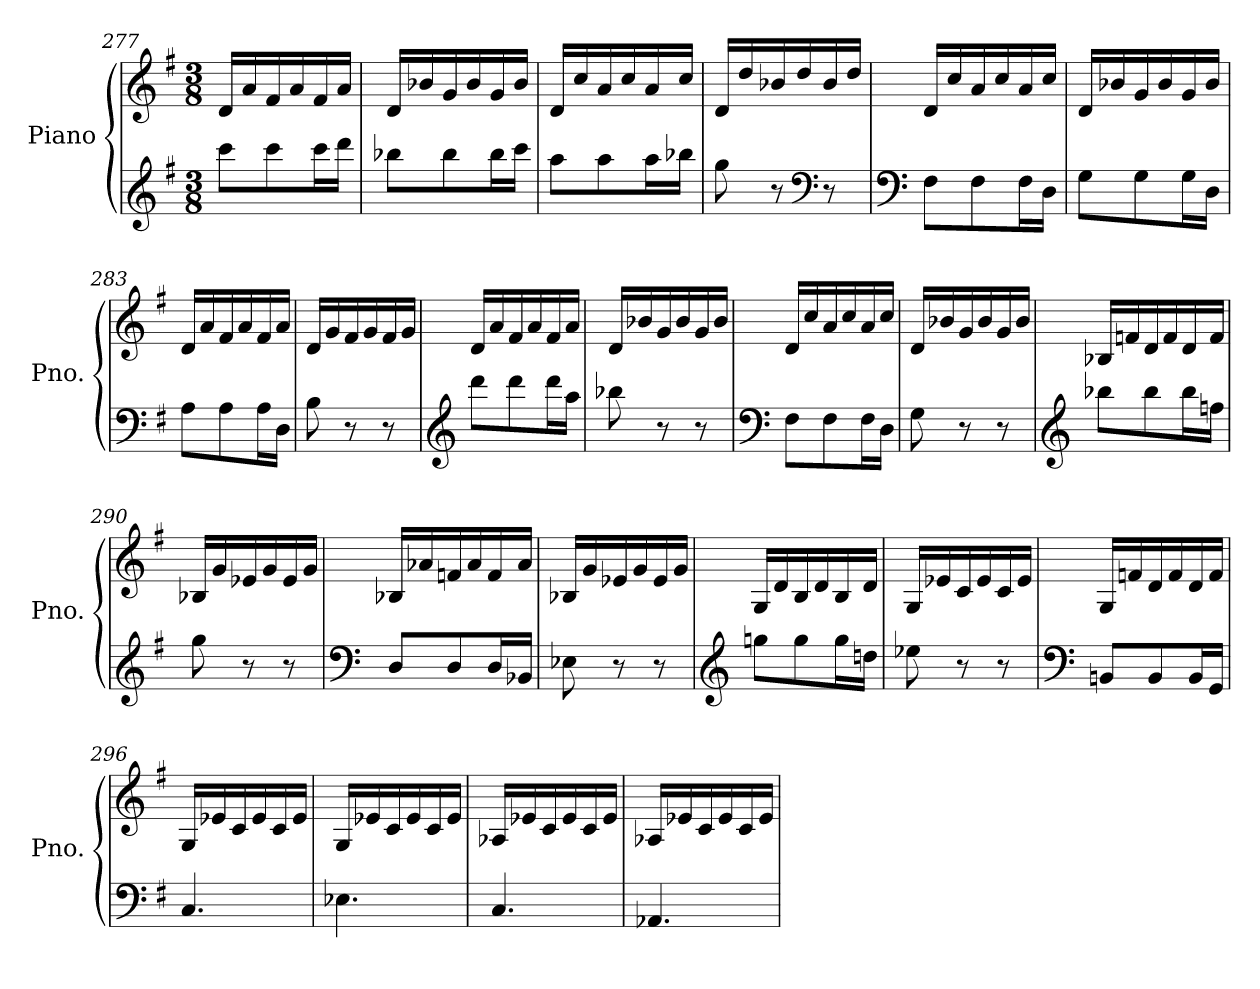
**kern	**kern
*part1	*part1
*staff2	*staff1
*I"Piano	*
*I'Pno.	*
*clefG2	*clefG2
*k[f#]	*k[f#]
*G:	*G:
*M3/8	*M3/8
=277	=277
8ccc\L	16d/LL
.	16a/
8ccc\	16f#/
.	16a/
16ccc\L	16f#/
16ddd\JJ	16a/JJ
=278	=278
8bb-X\L	16d/LL
.	16b-X/
8bb-\	16g/
.	16b-/
16bb-\L	16g/
16ccc\JJ	16b-/JJ
=279	=279
8aa\L	16d/LL
.	16cc/
8aa\	16a/
.	16cc/
16aa\L	16a/
16bb-X\JJ	16cc/JJ
=280	=280
8gg\	16d/LL
.	16dd/
8r	16b-X/
.	16dd/
*clefF4	*
8r	16b-/
.	16dd/JJ
=281	=281
*clefF4	*
8F#\L	16d/LL
.	16cc/
8F#\	16a/
.	16cc/
16F#\L	16a/
16D\JJ	16cc/JJ
=282	=282
8G\L	16d/LL
.	16b-X/
8G\	16g/
.	16b-/
16G\L	16g/
16D\JJ	16b-/JJ
=283	=283
8A\L	16d/LL
.	16a/
8A\	16f#/
.	16a/
16A\L	16f#/
16D\JJ	16a/JJ
=284	=284
8B\	16d/LL
.	16g/
8r	16f#/
.	16g/
8r	16f#/
.	16g/JJ
=285	=285
*clefG2	*
8ddd\L	16d/LL
.	16a/
8ddd\	16f#/
.	16a/
16ddd\L	16f#/
16aa\JJ	16a/JJ
=286	=286
8bb-X\	16d/LL
.	16b-X/
8r	16g/
.	16b-/
8r	16g/
.	16b-/JJ
=287	=287
*clefF4	*
8F#\L	16d/LL
.	16cc/
8F#\	16a/
.	16cc/
16F#\L	16a/
16D\JJ	16cc/JJ
=288	=288
8G\	16d/LL
.	16b-X/
8r	16g/
.	16b-/
8r	16g/
.	16b-/JJ
=289	=289
*clefG2	*
8bb-X\L	16B-X/LL
.	16fn/
8bb-\	16d/
.	16f/
16bb-\L	16d/
16ffn\JJ	16f/JJ
=290	=290
8gg\	16B-X/LL
.	16g/
8r	16e-X/
.	16g/
8r	16e-/
.	16g/JJ
=291	=291
*clefF4	*
8D/L	16B-X/LL
.	16a-X/
8D/	16fn/
.	16a-/
16D/L	16f/
16BB-X/JJ	16a-/JJ
=292	=292
8E-X\	16B-X/LL
.	16g/
8r	16e-X/
.	16g/
8r	16e-/
.	16g/JJ
=293	=293
*clefG2	*
8ggn\L	16G/LL
.	16d/
8gg\	16B/
.	16d/
16gg\L	16B/
16ddn\JJ	16d/JJ
=294	=294
8ee-X\	16G/LL
.	16e-X/
8r	16c/
.	16e-/
8r	16c/
.	16e-/JJ
=295	=295
*clefF4	*
8BBn/L	16G/LL
.	16fn/
8BB/	16d/
.	16f/
16BB/L	16d/
16GG/JJ	16f/JJ
=296	=296
4.C/	16G/LL
.	16e-X/
.	16c/
.	16e-/
.	16c/
.	16e-/JJ
=297	=297
4.E-X\	16G/LL
.	16e-X/
.	16c/
.	16e-/
.	16c/
.	16e-/JJ
=298	=298
4.C/	16A-X/LL
.	16e-X/
.	16c/
.	16e-/
.	16c/
.	16e-/JJ
=299	=299
4.AA-X/	16A-X/LL
.	16e-X/
.	16c/
.	16e-/
.	16c/
.	16e-/JJ
=	=
*-	*-
